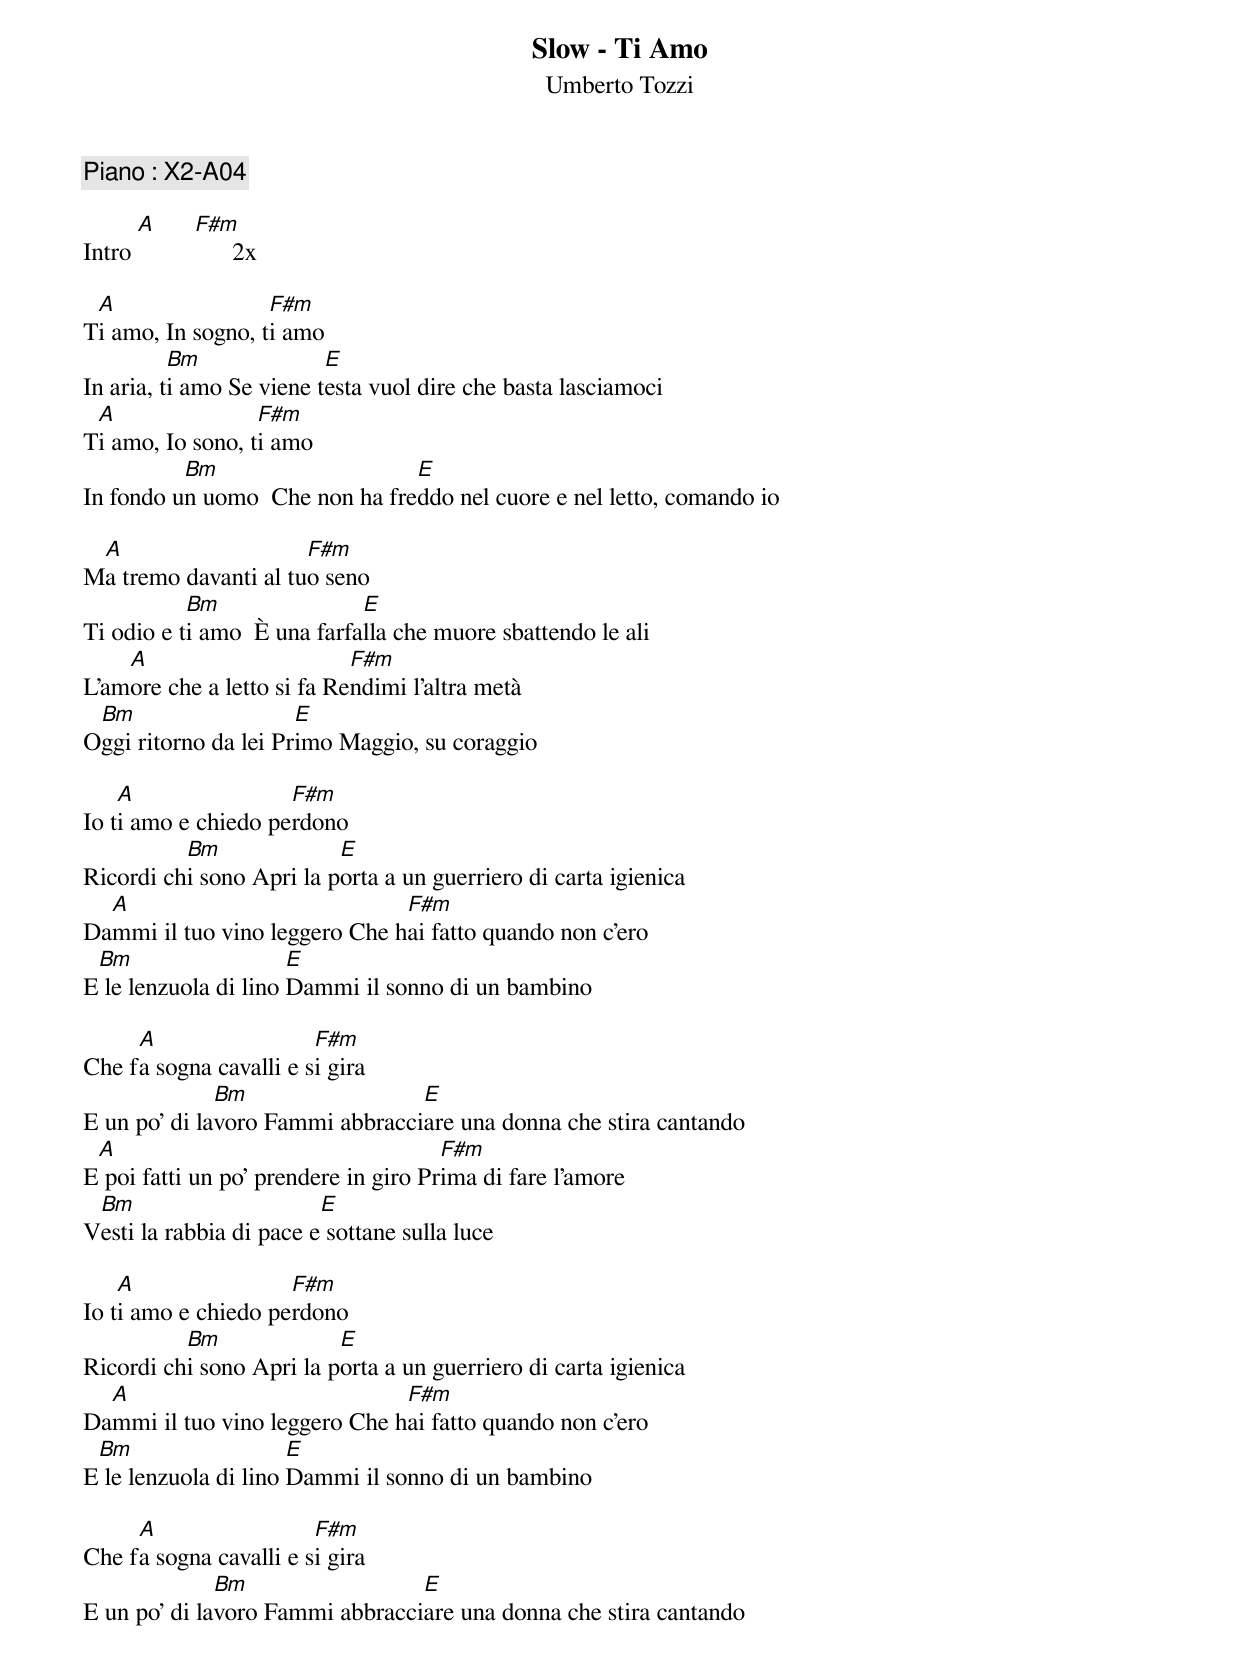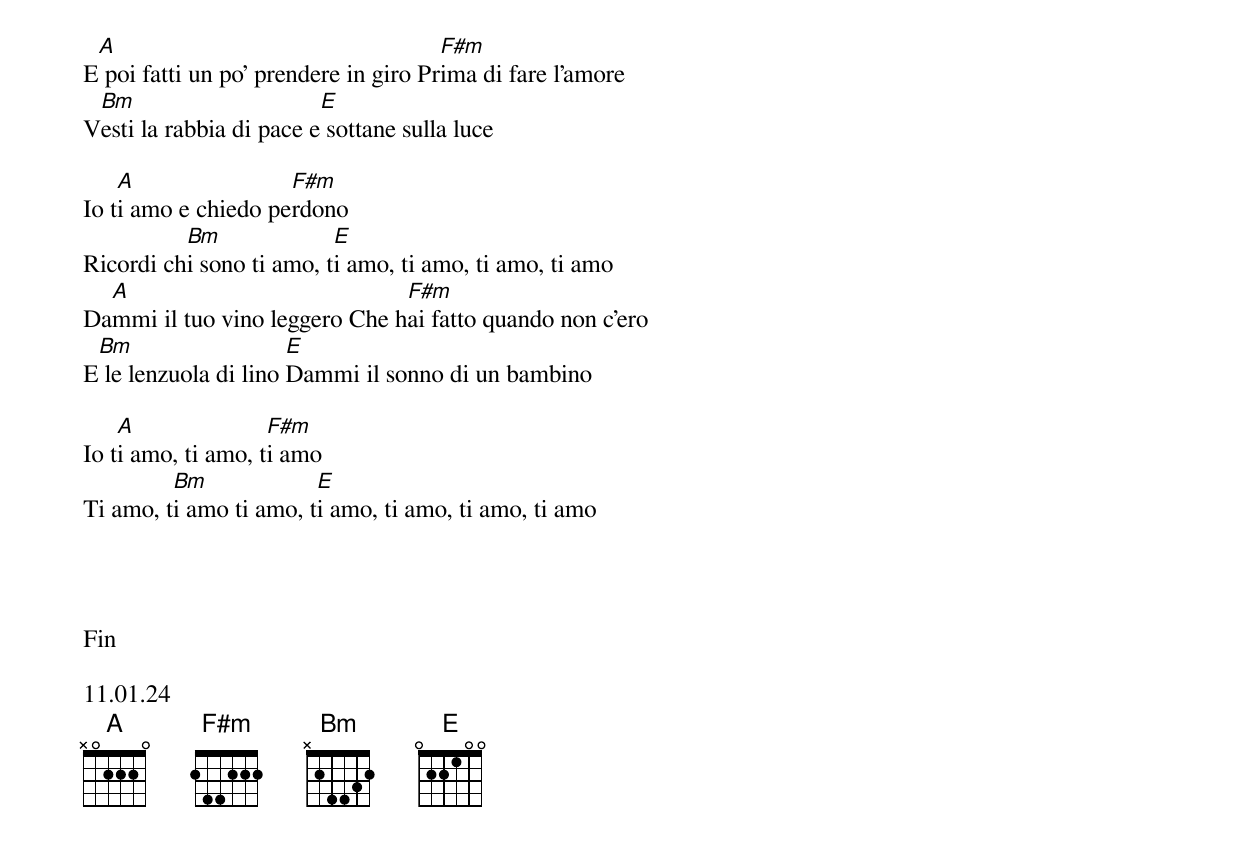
{title: Slow - Ti Amo}
{subtitle: Umberto Tozzi }
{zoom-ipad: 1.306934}
{c:Piano : X2-A04}

Intro [A]      [F#m]      2x

T[A]i amo, In sogno, t[F#m]i amo
In aria, t[Bm]i amo Se viene t[E]esta vuol dire che basta lasciamoci
T[A]i amo, Io sono, t[F#m]i amo
In fondo u[Bm]n uomo  Che non ha fre[E]ddo nel cuore e nel letto, comando io

M[A]a tremo davanti al tu[F#m]o seno
Ti odio e t[Bm]i amo  È una farfa[E]lla che muore sbattendo le ali
L'am[A]ore che a letto si fa Re[F#m]ndimi l'altra metà
O[Bm]ggi ritorno da lei Pr[E]imo Maggio, su coraggio

Io t[A]i amo e chiedo pe[F#m]rdono
Ricordi ch[Bm]i sono Apri la p[E]orta a un guerriero di carta igienica
Da[A]mmi il tuo vino leggero Che h[F#m]ai fatto quando non c'ero
E[Bm] le lenzuola di lino [E]Dammi il sonno di un bambino

Che f[A]a sogna cavalli e s[F#m]i gira
E un po' di la[Bm]voro Fammi abbracci[E]are una donna che stira cantando
E[A] poi fatti un po' prendere in giro Pr[F#m]ima di fare l'amore
V[Bm]esti la rabbia di pace e[E] sottane sulla luce

Io t[A]i amo e chiedo pe[F#m]rdono
Ricordi ch[Bm]i sono Apri la p[E]orta a un guerriero di carta igienica
Da[A]mmi il tuo vino leggero Che h[F#m]ai fatto quando non c'ero
E[Bm] le lenzuola di lino [E]Dammi il sonno di un bambino

Che f[A]a sogna cavalli e s[F#m]i gira
E un po' di la[Bm]voro Fammi abbracci[E]are una donna che stira cantando
E[A] poi fatti un po' prendere in giro Pr[F#m]ima di fare l'amore
V[Bm]esti la rabbia di pace e[E] sottane sulla luce

Io t[A]i amo e chiedo pe[F#m]rdono
Ricordi ch[Bm]i sono ti amo, t[E]i amo, ti amo, ti amo, ti amo
Da[A]mmi il tuo vino leggero Che h[F#m]ai fatto quando non c'ero
E[Bm] le lenzuola di lino [E]Dammi il sonno di un bambino

Io t[A]i amo, ti amo, t[F#m]i amo
Ti amo, t[Bm]i amo ti amo, t[E]i amo, ti amo, ti amo, ti amo




Fin

11.01.24
